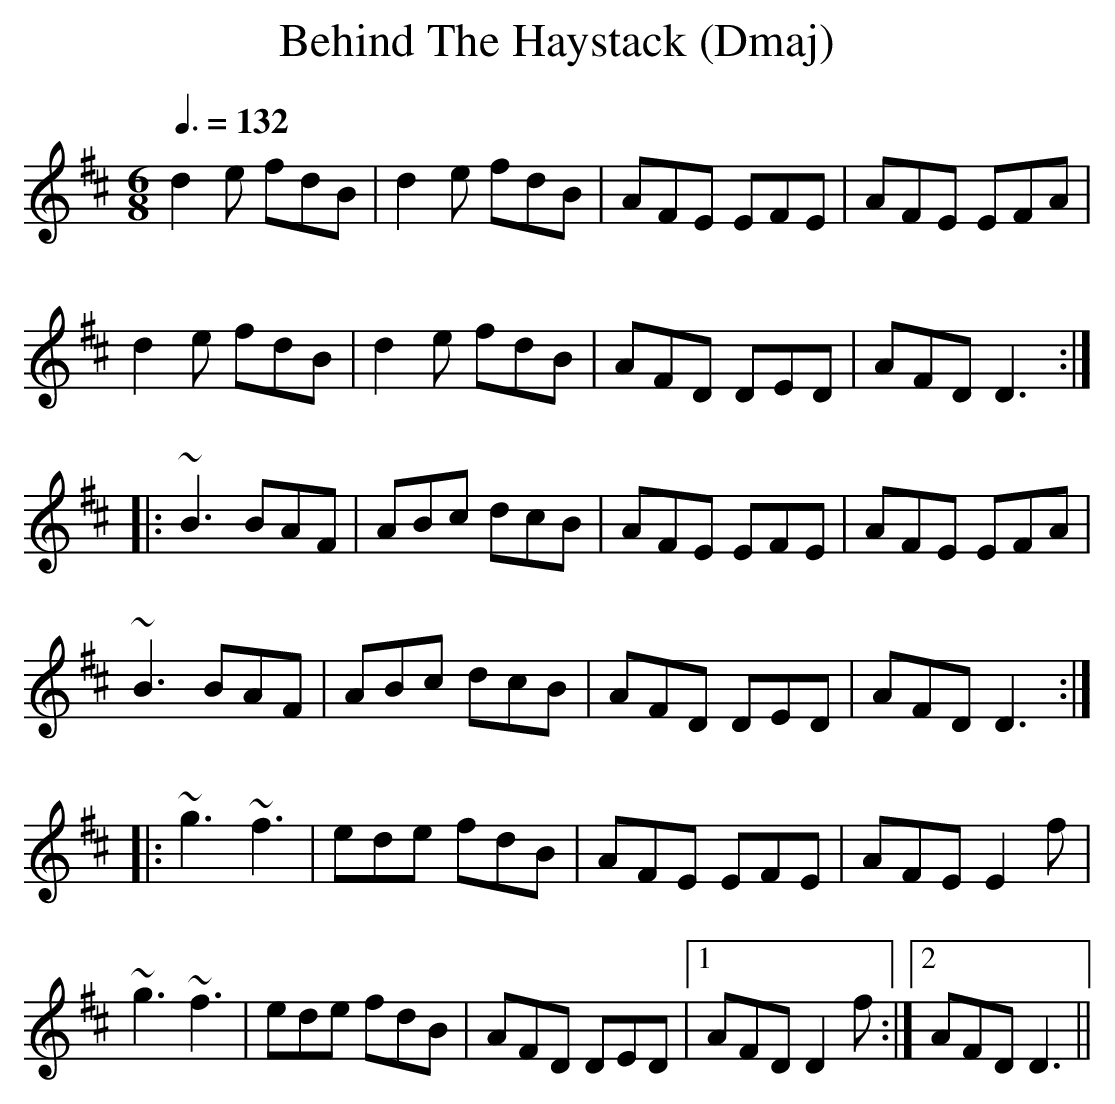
X:1
T:Behind The Haystack (Dmaj) %3
Q:3/8=132
M:6/8
L:1/8
K:Dmaj
d2e fdB|d2e fdB|AFE EFE|AFE EFA|
d2e fdB|d2e fdB|AFD DED|AFD D3:|
|:~B3 BAF|ABc dcB|AFE EFE|AFE EFA|
~B3 BAF|ABc dcB|AFD DED|AFD D3:|
|:~g3 ~f3|ede fdB|AFE EFE|AFE E2f|
~g3 ~f3|ede fdB|AFD DED|1 AFD D2f:|2AFD D3||
